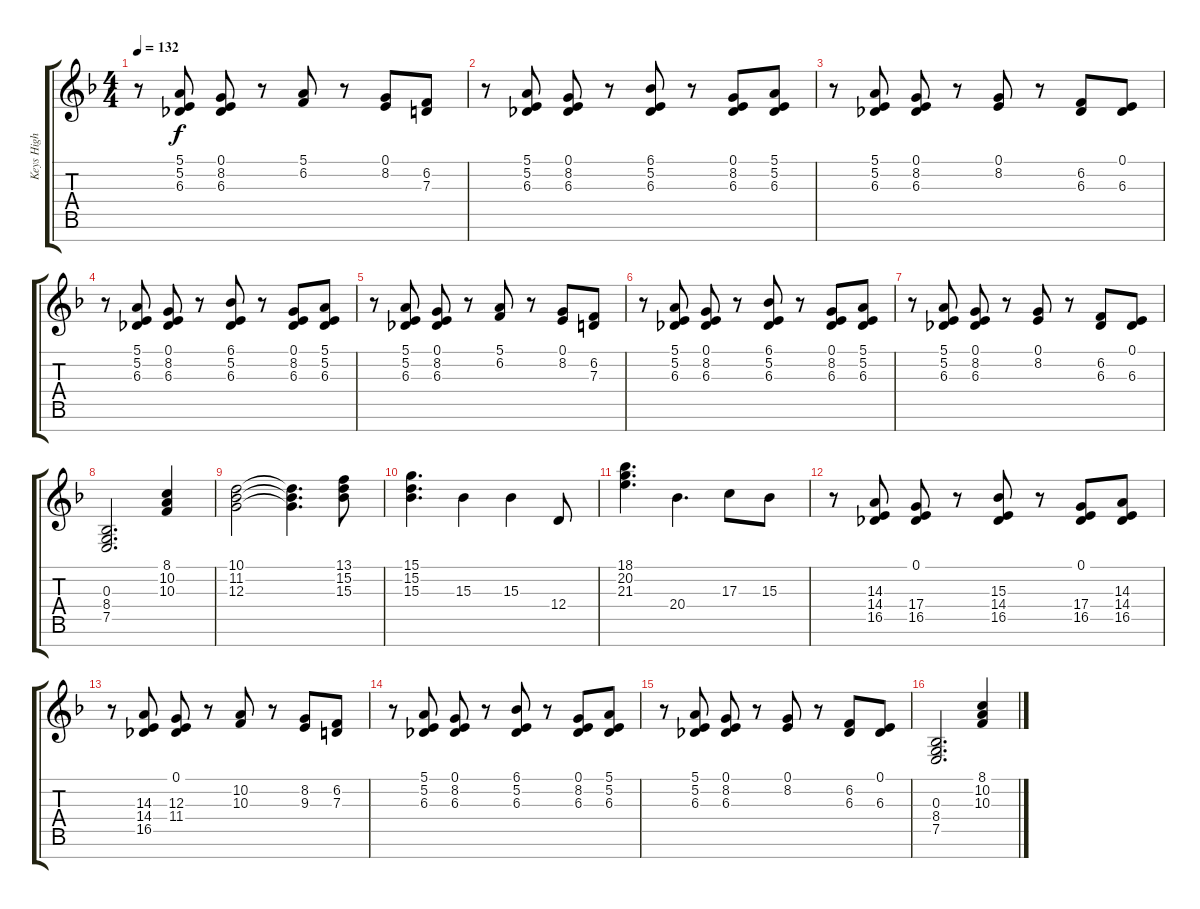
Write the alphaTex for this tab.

\track ("Keys High" "Keys High") {instrument acousticgrandpiano}
\staff {score tabs}
\tuning (E4 B3 G3 D3 A2 E2 B1) {hide}
\ts (4 4)
\tempo 132
\clef g2
\ks dminor
r.8{dy f} (5.1 5.2 6.3).8 (0.1 8.2 6.3).8 r.8 (5.1 6.2).8 r.8 (0.1 8.2).8 (6.2 7.3).8 |
r.8 (5.1 5.2 6.3).8 (0.1 8.2 6.3).8 r.8 (6.1 5.2 6.3).8 r.8 (0.1 8.2 6.3).8 (5.1 5.2 6.3).8 |
r.8 (5.1 5.2 6.3).8 (0.1 8.2 6.3).8 r.8 (0.1 8.2).8 r.8 (6.2 6.3).8 (0.1 6.3).8 |
r.8 (5.1 5.2 6.3).8 (0.1 8.2 6.3).8 r.8 (6.1 5.2 6.3).8 r.8 (0.1 8.2 6.3).8 (5.1 5.2 6.3).8 |
r.8 (5.1 5.2 6.3).8 (0.1 8.2 6.3).8 r.8 (5.1 6.2).8 r.8 (0.1 8.2).8 (6.2 7.3).8 |
r.8 (5.1 5.2 6.3).8 (0.1 8.2 6.3).8 r.8 (6.1 5.2 6.3).8 r.8 (0.1 8.2 6.3).8 (5.1 5.2 6.3).8 |
r.8 (5.1 5.2 6.3).8 (0.1 8.2 6.3).8 r.8 (0.1 8.2).8 r.8 (6.2 6.3).8 (0.1 6.3).8 |
(0.3 8.4 7.5).2{d} (8.1 10.2 10.3).4 |
(10.1 11.2 12.3).2 (10.1{t} 11.2{t} 12.3{t}).4{d} (13.1 15.2 15.3).8 |
(15.1 15.2 15.3).4{d} 15.3.4 15.3.4 12.4.8 |
(18.1 20.2 21.3).4{d} 20.4.4{d} 17.3.8 15.3.8 |
r.8 (14.3 14.4 16.5).8 (0.1 17.4 16.5).8 r.8 (15.3 14.4 16.5).8 r.8 (0.1 17.4 16.5).8 (14.3 14.4 16.5).8 |
r.8 (14.3 14.4 16.5).8 (0.1 12.3 11.4).8 r.8 (10.2 10.3).8 r.8 (8.2 9.3).8 (6.2 7.3).8 |
r.8 (5.1 5.2 6.3).8 (0.1 8.2 6.3).8 r.8 (6.1 5.2 6.3).8 r.8 (0.1 8.2 6.3).8 (5.1 5.2 6.3).8 |
r.8 (5.1 5.2 6.3).8 (0.1 8.2 6.3).8 r.8 (0.1 8.2).8 r.8 (6.2 6.3).8 (0.1 6.3).8 |
(0.3 8.4 7.5).2{d} (8.1 10.2 10.3).4
